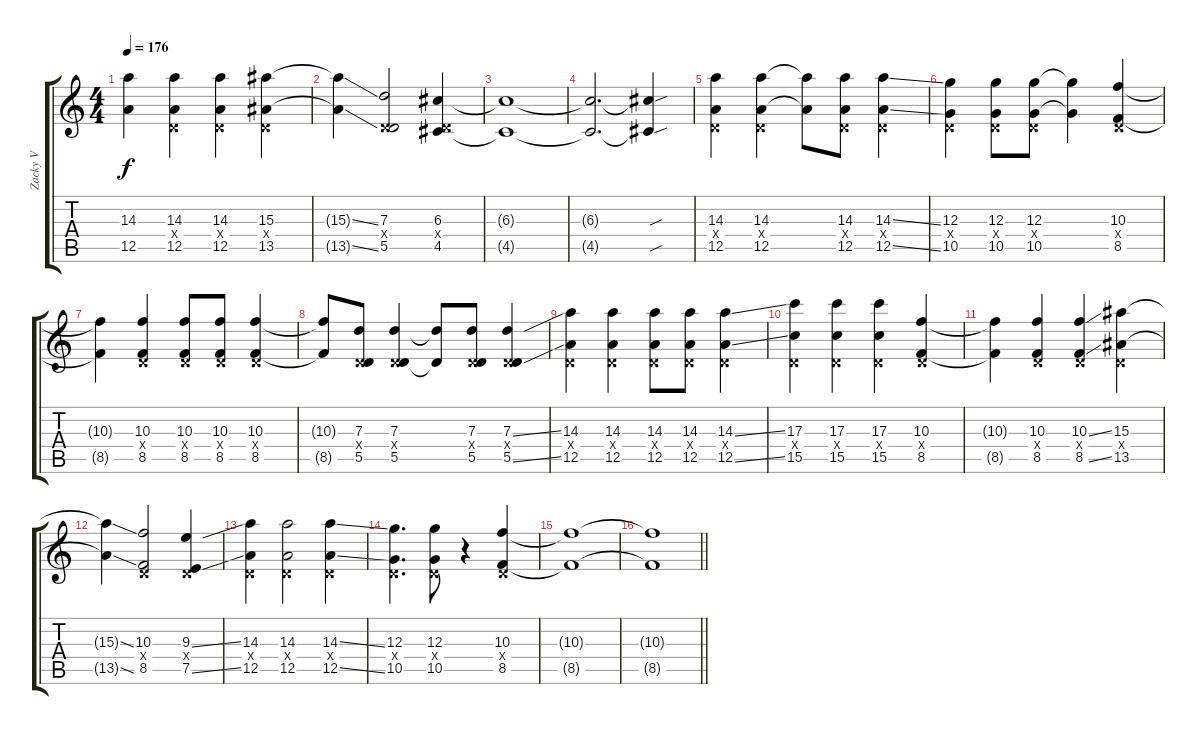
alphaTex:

\track ("   Zacky Vengeance - Lead" "   Zacky V") {instrument distortionguitar}
\staff {score tabs}
\tuning (E4 B3 G3 D3 A2 D2) {hide}
\ts (4 4)
\tempo 176
\clef g2
\ks c
(14.3{t} 12.5{t}).4{dy f} (14.3 0.4{x} 12.5).4 (14.3 0.4{x} 12.5).4 (15.3 0.4{x} 13.5).4 |
(15.3{ss t} 13.5{ss t}).4 (7.3 0.4{x} 5.5).2 (6.3 0.4{x} 4.5).4 |
(6.3{t} 4.5{t}).1 |
(6.3{t} 4.5{t}).2{d} (6.3{sou t} 4.5{sou t}).4 |
(14.3 0.4{x} 12.5).4 (14.3 0.4{x} 12.5).4 (14.3{t} 12.5{t}).8 (14.3 0.4{x} 12.5).8 (14.3{ss} 0.4{x} 12.5{ss}).4 |
(12.3 0.4{x} 10.5).4 (12.3 0.4{x} 10.5).8 (12.3 0.4{x} 10.5).8 (12.3{t} 10.5{t}).4 (10.3 0.4{x} 8.5).4 |
(10.3{t} 8.5{t}).4 (10.3 0.4{x} 8.5).4 (10.3 0.4{x} 8.5).8 (10.3 0.4{x} 8.5).8 (10.3 0.4{x} 8.5).4 |
(10.3{t} 8.5{t}).8 (7.3 0.4{x} 5.5).8 (7.3 0.4{x} 5.5).4 (7.3{t} 5.5{t}).8 (7.3 0.4{x} 5.5).8 (7.3{ss} 0.4{x} 5.5{ss}).4 |
(14.3 0.4{x} 12.5).4 (14.3 0.4{x} 12.5).4 (14.3 0.4{x} 12.5).8 (14.3 0.4{x} 12.5).8 (14.3{ss} 0.4{x} 12.5{ss}).4 |
(17.3 0.4{x} 15.5).4 (17.3 0.4{x} 15.5).4 (17.3 0.4{x} 15.5).4 (10.3 0.4{x} 8.5).4 |
(10.3{t} 8.5{t}).4 (10.3 0.4{x} 8.5).4 (10.3{ss} 0.4{x} 8.5{ss}).4 (15.3 0.4{x} 13.5).4 |
(15.3{ss t} 13.5{ss t}).4 (10.3 0.4{x} 8.5).2 (9.3{ss} 0.4{x} 7.5{ss}).4 |
(14.3 0.4{x} 12.5).4 (14.3 0.4{x} 12.5).2 (14.3{ss} 0.4{x} 12.5{ss}).4 |
(12.3 0.4{x} 10.5).4{d} (12.3 0.4{x} 10.5).8 r.4 (10.3 0.4{x} 8.5).4 |
(10.3{t} 8.5{t}).1 |
\barLineRight lightlight
(10.3{t} 8.5{t}).1
